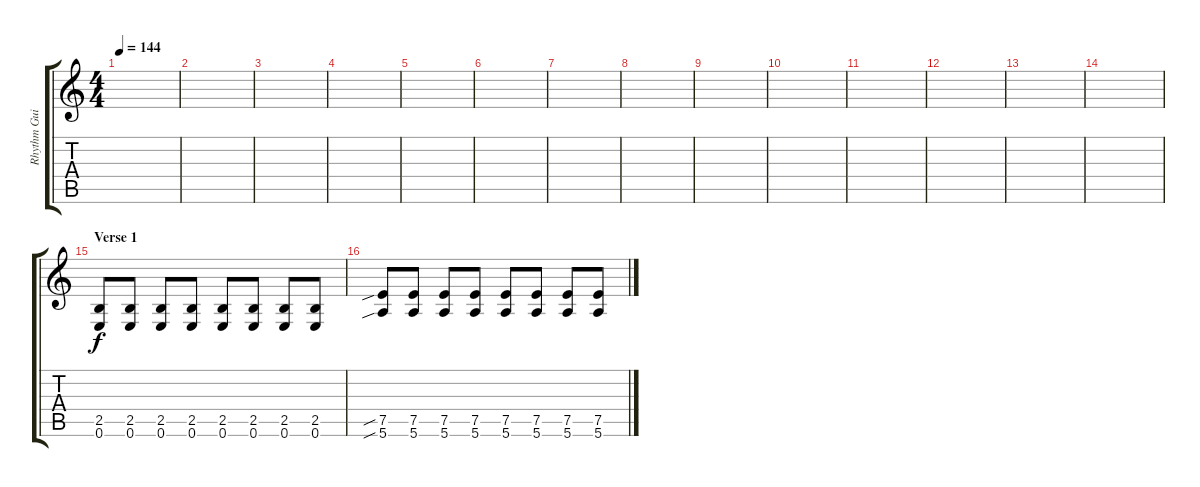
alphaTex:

\track ("Rhythm Guitar 1" "Rhythm Gui") {instrument electricguitarmuted}
\staff {score tabs}
\tuning (E4 B3 G3 D3 A2 E2) {hide}
\ts (4 4)
\tempo 144
\clef g2
\ks c
|
|
|
|
|
|
|
|
|
|
|
|
|
|
\section ("" "Verse 1")
(2.5 0.6).8 (2.5 0.6).8 (2.5 0.6).8 (2.5 0.6).8 (2.5 0.6).8 (2.5 0.6).8 (2.5 0.6).8 (2.5 0.6).8 |
(7.5{sib} 5.6{sib}).8 (7.5 5.6).8 (7.5 5.6).8 (7.5 5.6).8 (7.5 5.6).8 (7.5 5.6).8 (7.5 5.6).8 (7.5 5.6).8
